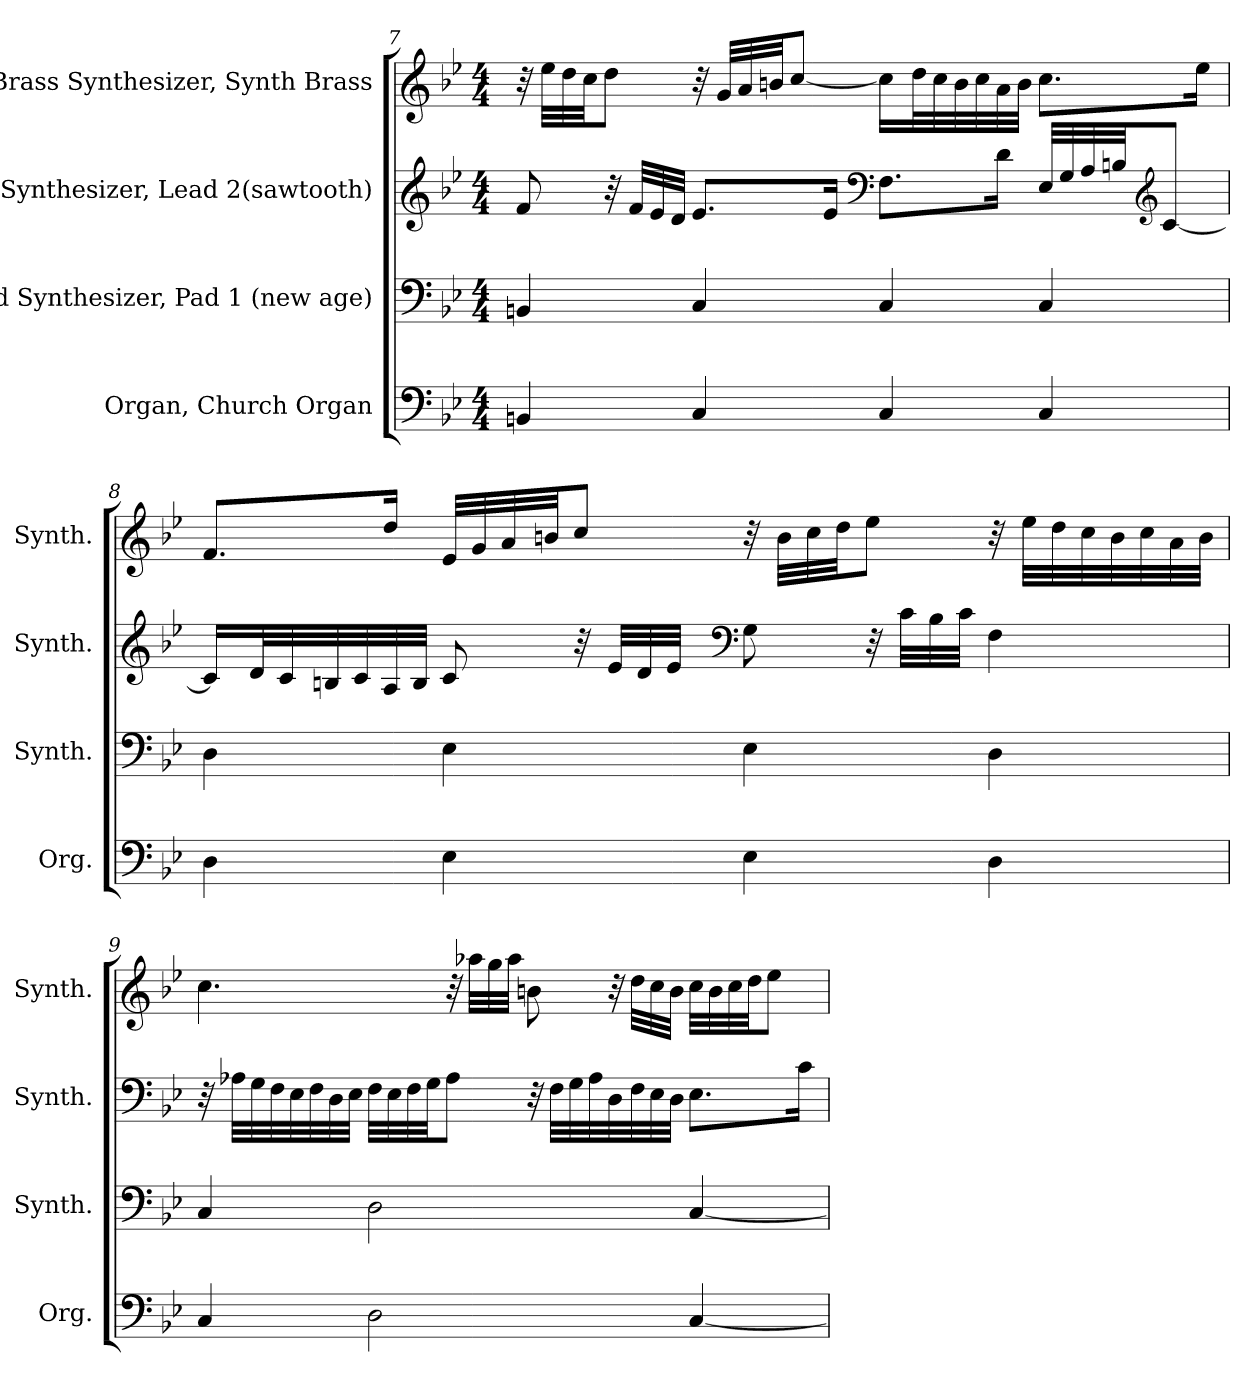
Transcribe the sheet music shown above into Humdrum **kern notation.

**kern	**kern	**kern	**kern
*part4	*part3	*part2	*part1
*staff4	*staff3	*staff2	*staff1
*I"Organ, Church Organ	*I"Pad Synthesizer, Pad 1 (new age)	*I"Saw Synthesizer, Lead 2(sawtooth)	*I"Brass Synthesizer, Synth Brass
*I'Org.	*I'Synth.	*I'Synth.	*I'Synth.
!!LO:PB:g=z
*clefF4	*clefF4	*clefG2	*clefG2
*k[b-e-]	*k[b-e-]	*k[b-e-]	*k[b-e-]
*M4/4	*M4/4	*M4/4	*M4/4
=7	=7	=7	=7
4BBn/	4BBn/	8f/	32r
.	.	.	32ee-\LLL
.	.	.	32dd\
.	.	.	32cc\JJ
.	.	32r	8dd\J
.	.	32f/LLL	.
.	.	32e-/	.
.	.	32d/JJJ	.
4C/	4C/	8.e-/L	32r
.	.	.	32g/LLL
.	.	.	32a/
.	.	.	32bn/JJ
.	.	.	[8cc/J
.	.	16e-/Jk	.
*	*	*clefF4	*
4C/	4C/	8.F\L	16cc\LL]
.	.	.	32dd\L
.	.	.	32cc\
.	.	.	32b\
.	.	.	32cc\
.	.	16d\Jk	32a\
.	.	.	32b\JJJ
4C/	4C/	32E-/LLL	8.cc\L
.	.	32G/	.
.	.	32A/	.
.	.	32Bn/JJ	.
*	*	*clefG2	*
.	.	[8c/J	.
.	.	.	16ee-\Jk
!!LO:LB:g=z
=8	=8	=8	=8
4D\	4D\	16c/LL]	8.f/L
.	.	32d/L	.
.	.	32c/	.
.	.	32Bn/	.
.	.	32c/	.
.	.	32A/	16dd/Jk
.	.	32B/JJJ	.
4E-\	4E-\	8c/	32e-/LLL
.	.	.	32g/
.	.	.	32a/
.	.	.	32bn/JJ
.	.	32r	8cc/J
.	.	32e-/LLL	.
.	.	32d/	.
.	.	32e-/JJJ	.
*	*	*clefF4	*
4E-\	4E-\	8G\	32r
.	.	.	32b\LLL
.	.	.	32cc\
.	.	.	32dd\JJ
.	.	32r	8ee-\J
.	.	32c\LLL	.
.	.	32B\	.
.	.	32c\JJJ	.
4D\	4D\	4F\	32r
.	.	.	32ee-\LLL
.	.	.	32dd\
.	.	.	32cc\
.	.	.	32b\
.	.	.	32cc\
.	.	.	32a\
.	.	.	32b\JJJ
!!LO:LB:g=z
=9	=9	=9	=9
4C/	4C/	32r	4.cc\
.	.	32A-X\LLL	.
.	.	32G\	.
.	.	32F\	.
.	.	32E-\	.
.	.	32F\	.
.	.	32D\	.
.	.	32E-\JJJ	.
2D\	2D\	32F\LLL	.
.	.	32E-\	.
.	.	32F\	.
.	.	32G\JJ	.
.	.	8A-\J	32r
.	.	.	32aa-X\LLL
.	.	.	32gg\
.	.	.	32aa-\JJJ
.	.	32r	8bn\
.	.	32F\LLL	.
.	.	32G\	.
.	.	32A-\	.
.	.	32D\	32r
.	.	32F\	32dd\LLL
.	.	32E-\	32cc\
.	.	32D\JJJ	32b\JJJ
[4C/	[4C/	8.E-\L	32cc\LLL
.	.	.	32b\
.	.	.	32cc\
.	.	.	32dd\JJ
.	.	.	8ee-\J
.	.	16c\Jk	.
=	=	=	=
*-	*-	*-	*-
